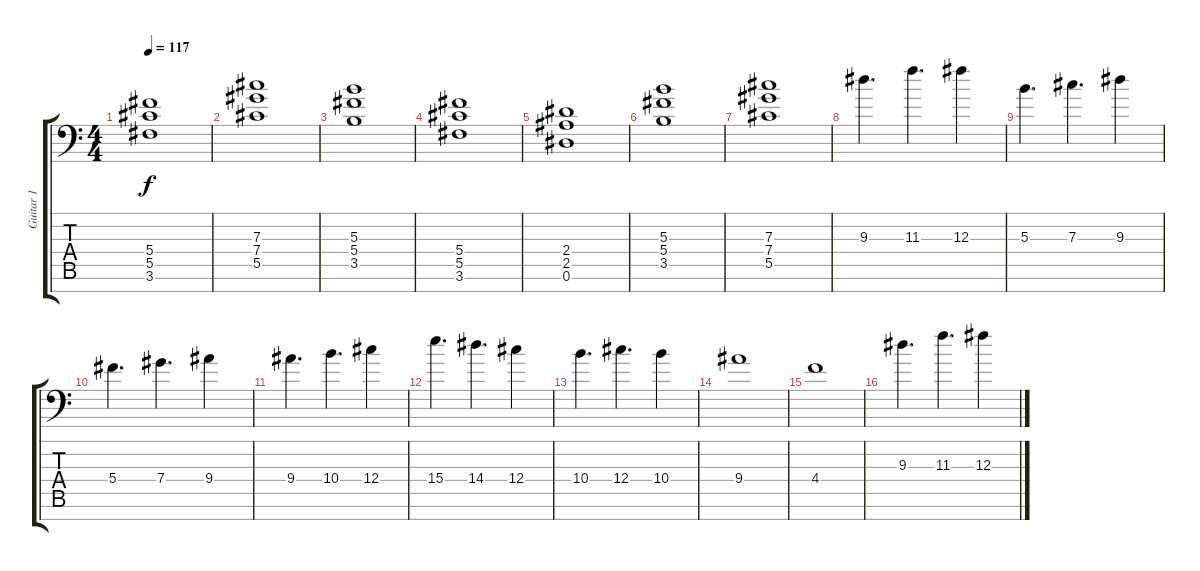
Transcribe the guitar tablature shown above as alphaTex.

\track ("Guitar 1" "Guitar 1") {instrument distortionguitar}
\staff {score tabs}
\tuning (Eb4 Bb3 Gb3 Db3 Ab2 Eb2 Bb1) {hide}
\ts (4 4)
\tempo 117
\clef f4
\ks c
(5.4 5.5 3.6).1{dy f} |
(7.3 7.4 5.5).1 |
(5.3 5.4 3.5).1 |
(5.4 5.5 3.6).1 |
(2.4 2.5 0.6).1 |
(5.3 5.4 3.5).1 |
(7.3 7.4 5.5).1 |
9.3.4{d} 11.3.4{d} 12.3.4 |
5.3.4{d} 7.3.4{d} 9.3.4 |
5.4.4{d} 7.4.4{d} 9.4.4 |
9.4.4{d} 10.4.4{d} 12.4.4 |
15.4.4{d} 14.4.4{d} 12.4.4 |
10.4.4{d} 12.4.4{d} 10.4.4 |
9.4.1 |
4.4.1 |
9.3.4{d} 11.3.4{d} 12.3.4
